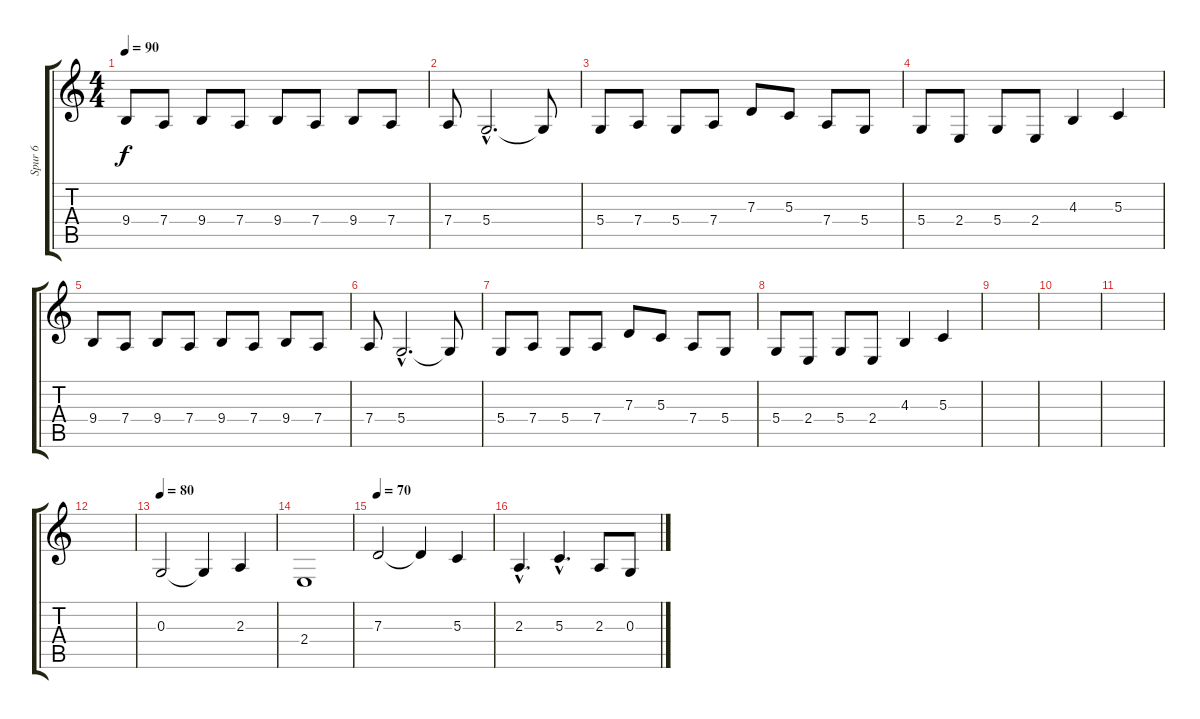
\track ("Spur 6" "Spur 6") {instrument englishhorn}
\staff {score tabs}
\tuning (E4 B3 G3 D3 A2 E2) {hide}
\ts (4 4)
\tempo 90
\clef g2
\ks c
9.4.8{dy f} 7.4.8 9.4.8 7.4.8 9.4.8 7.4.8 9.4.8 7.4.8 |
7.4.8 5.4{hac}.2{d} 5.4{t}.8 |
5.4.8 7.4.8 5.4.8 7.4.8 7.3.8 5.3.8 7.4.8 5.4.8 |
5.4.8 2.4.8 5.4.8 2.4.8 4.3.4 5.3.4 |
9.4.8 7.4.8 9.4.8 7.4.8 9.4.8 7.4.8 9.4.8 7.4.8 |
7.4.8 5.4{hac}.2{d} 5.4{t}.8 |
5.4.8 7.4.8 5.4.8 7.4.8 7.3.8 5.3.8 7.4.8 5.4.8 |
5.4.8 2.4.8 5.4.8 2.4.8 4.3.4 5.3.4 |
|
|
|
|
\tempo 80
0.3.2 0.3{t}.4 2.3.4 |
2.4.1 |
\tempo 70
7.3.2 7.3{t}.4 5.3.4 |
2.3{hac}.4{d} 5.3{hac}.4{d} 2.3.8 0.3.8
